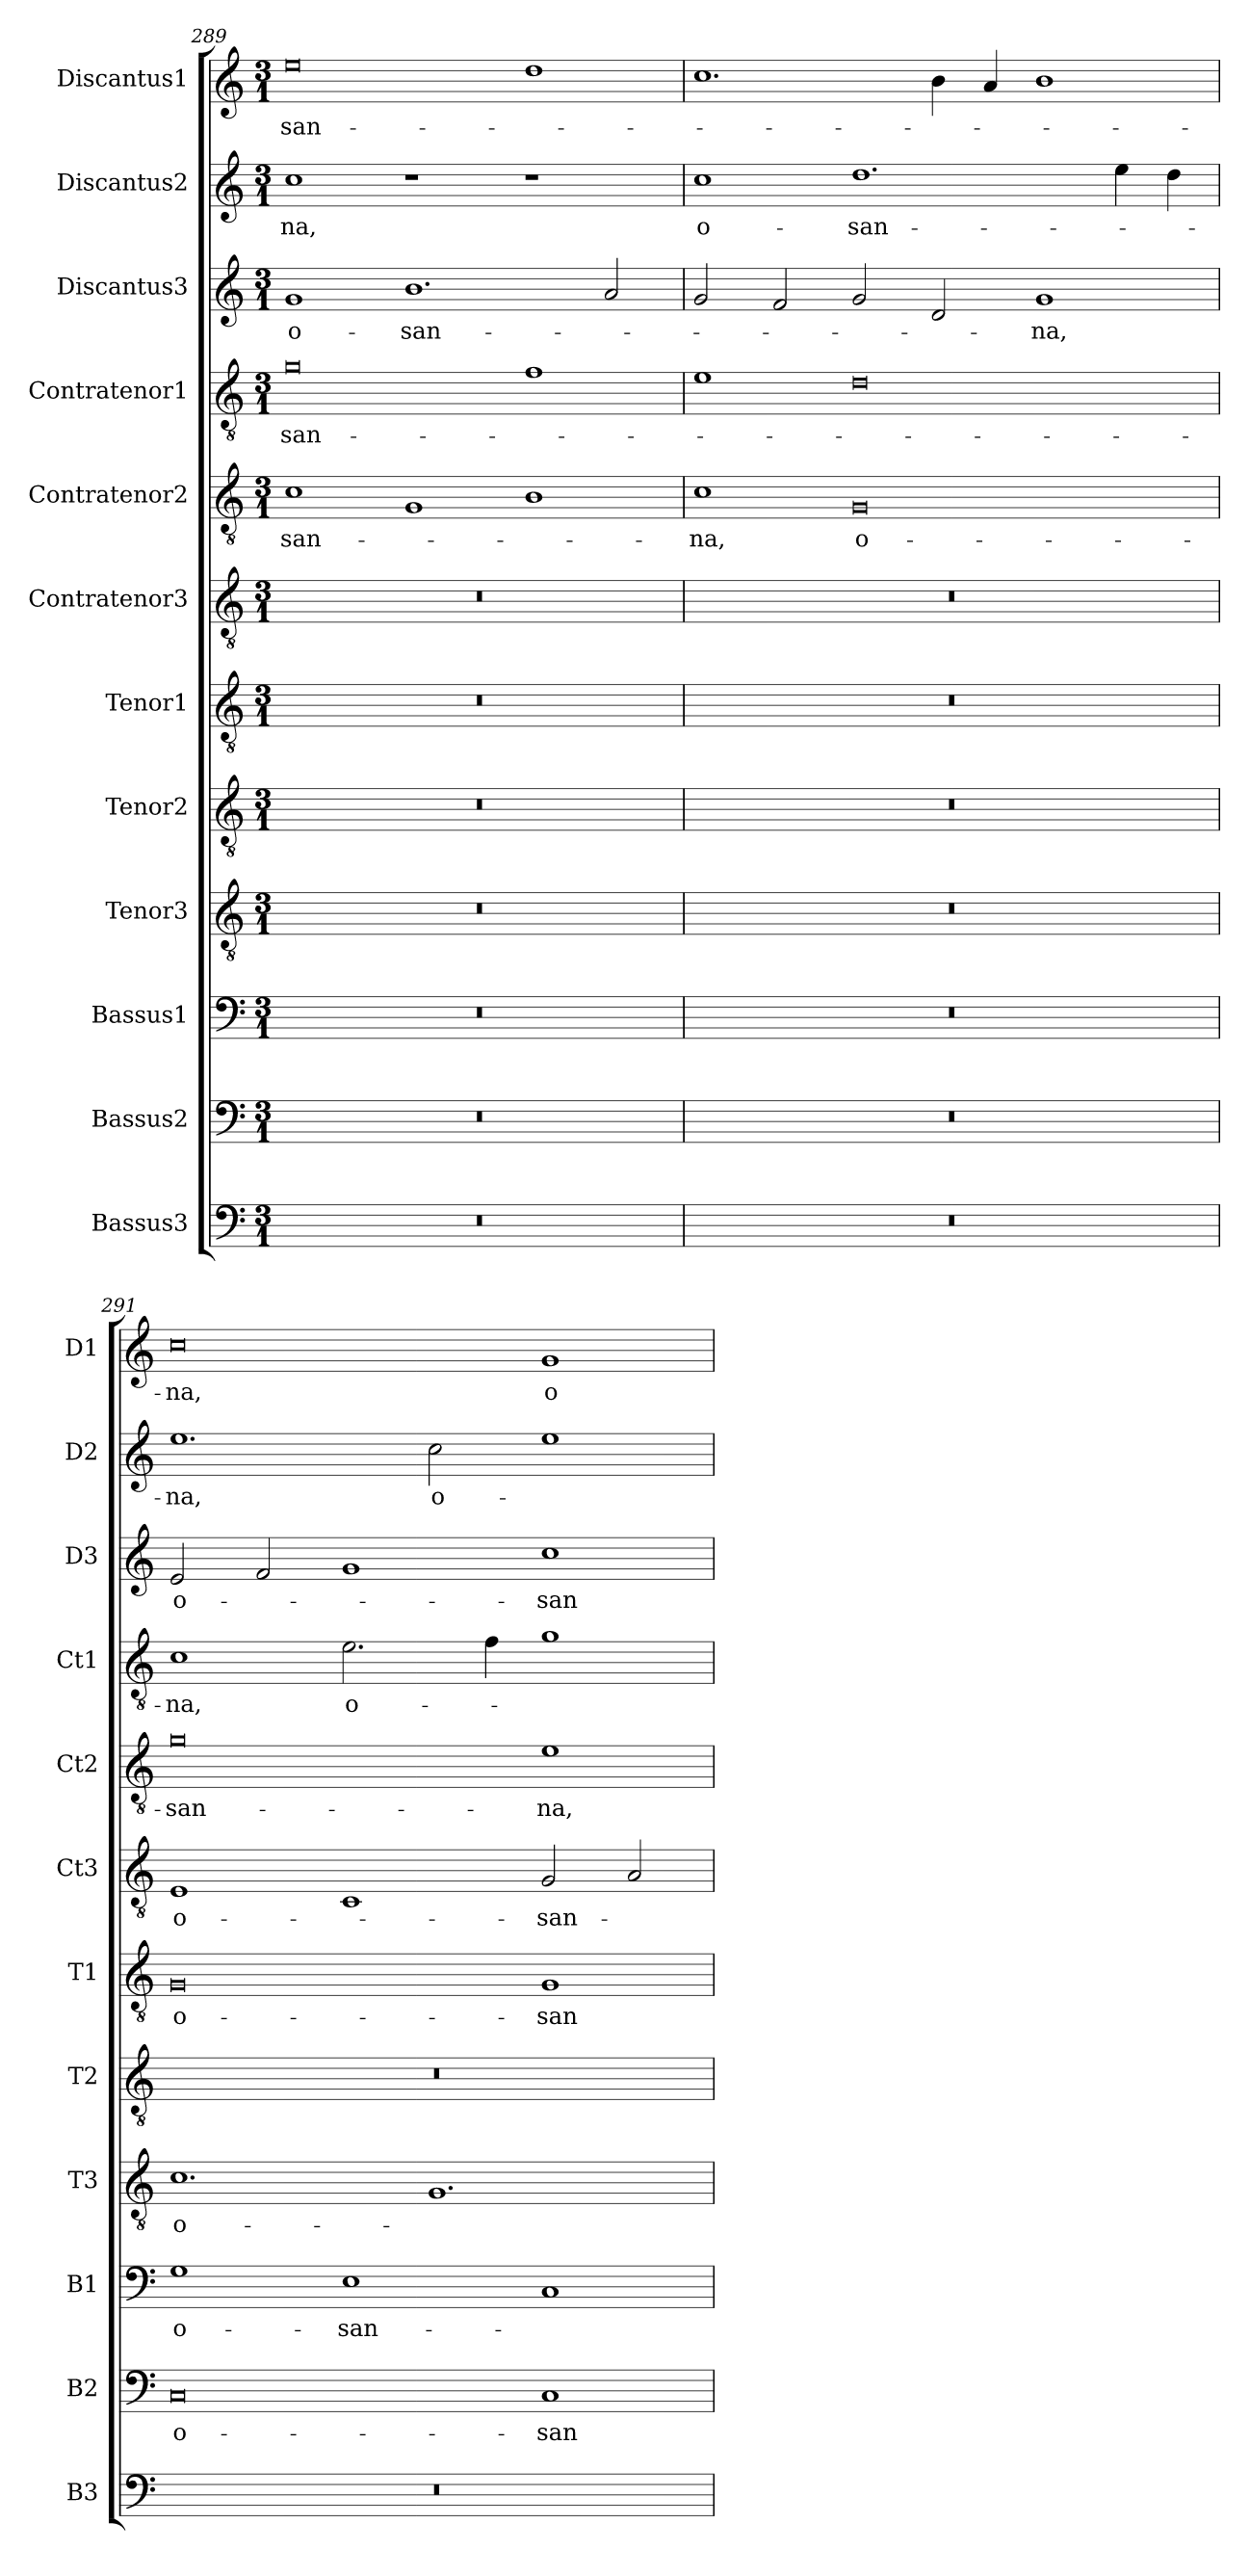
**kern	**kern	**text	**kern	**text	**kern	**text	**kern	**kern	**text	**kern	**text	**kern	**text	**kern	**text	**kern	**text	**kern	**text	**kern	**text
*part12	*part11	*part11	*part10	*part10	*part9	*part9	*part8	*part7	*part7	*part6	*part6	*part5	*part5	*part4	*part4	*part3	*part3	*part2	*part2	*part1	*part1
*staff12	*staff11	*staff11	*staff10	*staff10	*staff9	*staff9	*staff8	*staff7	*staff7	*staff6	*staff6	*staff5	*staff5	*staff4	*staff4	*staff3	*staff3	*staff2	*staff2	*staff1	*staff1
*I"Bassus3	*I"Bassus2	*	*I"Bassus1	*	*I"Tenor3	*	*I"Tenor2	*I"Tenor1	*	*I"Contratenor3	*	*I"Contratenor2	*	*I"Contratenor1	*	*I"Discantus3	*	*I"Discantus2	*	*I"Discantus1	*
*I'B3	*I'B2	*	*I'B1	*	*I'T3	*	*I'T2	*I'T1	*	*I'Ct3	*	*I'Ct2	*	*I'Ct1	*	*I'D3	*	*I'D2	*	*I'D1	*
*clefF4	*clefF4	*	*clefF4	*	*clefGv2	*	*clefGv2	*clefGv2	*	*clefGv2	*	*clefGv2	*	*clefGv2	*	*clefG2	*	*clefG2	*	*clefG2	*
*k[]	*k[]	*	*k[]	*	*k[]	*	*k[]	*k[]	*	*k[]	*	*k[]	*	*k[]	*	*k[]	*	*k[]	*	*k[]	*
*M3/1	*M3/1	*	*M3/1	*	*M3/1	*	*M3/1	*M3/1	*	*M3/1	*	*M3/1	*	*M3/1	*	*M3/1	*	*M3/1	*	*M3/1	*
=289	=289	=289	=289	=289	=289	=289	=289	=289	=289	=289	=289	=289	=289	=289	=289	=289	=289	=289	=289	=289	=289
0.r	0.r	.	0.r	.	0.r	.	0.r	0.r	.	0.r	.	1c\	-san-	0g\	-san-	1g/	o-	1cc\	-na,	0ee\	-san-
.	.	.	.	.	.	.	.	.	.	.	.	1G/	.	.	.	1.b\	-san-	1r	.	.	.
.	.	.	.	.	.	.	.	.	.	.	.	1B\	.	1f\	.	.	.	1r	.	1dd\	.
.	.	.	.	.	.	.	.	.	.	.	.	.	.	.	.	2a/	.	.	.	.	.
=290	=290	=290	=290	=290	=290	=290	=290	=290	=290	=290	=290	=290	=290	=290	=290	=290	=290	=290	=290	=290	=290
0.r	0.r	.	0.r	.	0.r	.	0.r	0.r	.	0.r	.	1c\	-na,	1e\	.	2g/	.	1cc\	o-	1.cc\	.
.	.	.	.	.	.	.	.	.	.	.	.	.	.	.	.	2f/	.	.	.	.	.
.	.	.	.	.	.	.	.	.	.	.	.	0G/	o-	0d\	.	2g/	.	1.dd\	-san-	.	.
.	.	.	.	.	.	.	.	.	.	.	.	.	.	.	.	2d/	.	.	.	4b\	.
.	.	.	.	.	.	.	.	.	.	.	.	.	.	.	.	.	.	.	.	4a/	.
.	.	.	.	.	.	.	.	.	.	.	.	.	.	.	.	1g/	-na,	.	.	1b\	.
.	.	.	.	.	.	.	.	.	.	.	.	.	.	.	.	.	.	4ee\	.	.	.
.	.	.	.	.	.	.	.	.	.	.	.	.	.	.	.	.	.	4dd\	.	.	.
=291	=291	=291	=291	=291	=291	=291	=291	=291	=291	=291	=291	=291	=291	=291	=291	=291	=291	=291	=291	=291	=291
0.r	0C/	o-	1G\	o-	1.c\	o-	0.r	0G/	o-	1E/	o-	0g\	-san-	1c\	-na,	2e/	o-	1.ee\	-na,	0cc\	-na,
.	.	.	.	.	.	.	.	.	.	.	.	.	.	.	.	2f/	.	.	.	.	.
.	.	.	1E\	-san-	.	.	.	.	.	1C/	.	.	.	2.e\	o-	1g/	.	.	.	.	.
.	.	.	.	.	1.G/	.	.	.	.	.	.	.	.	.	.	.	.	2cc\	o-	.	.
.	.	.	.	.	.	.	.	.	.	.	.	.	.	4f\	.	.	.	.	.	.	.
.	1C/	-san-	1C/	.	.	.	.	1G/	-san-	2G/	-san-	1e\	-na,	1g\	.	1cc\	-san-	1ee\	.	1g/	o-
.	.	.	.	.	.	.	.	.	.	2A/	.	.	.	.	.	.	.	.	.	.	.
=	=	=	=	=	=	=	=	=	=	=	=	=	=	=	=	=	=	=	=	=	=
*-	*-	*-	*-	*-	*-	*-	*-	*-	*-	*-	*-	*-	*-	*-	*-	*-	*-	*-	*-	*-	*-
